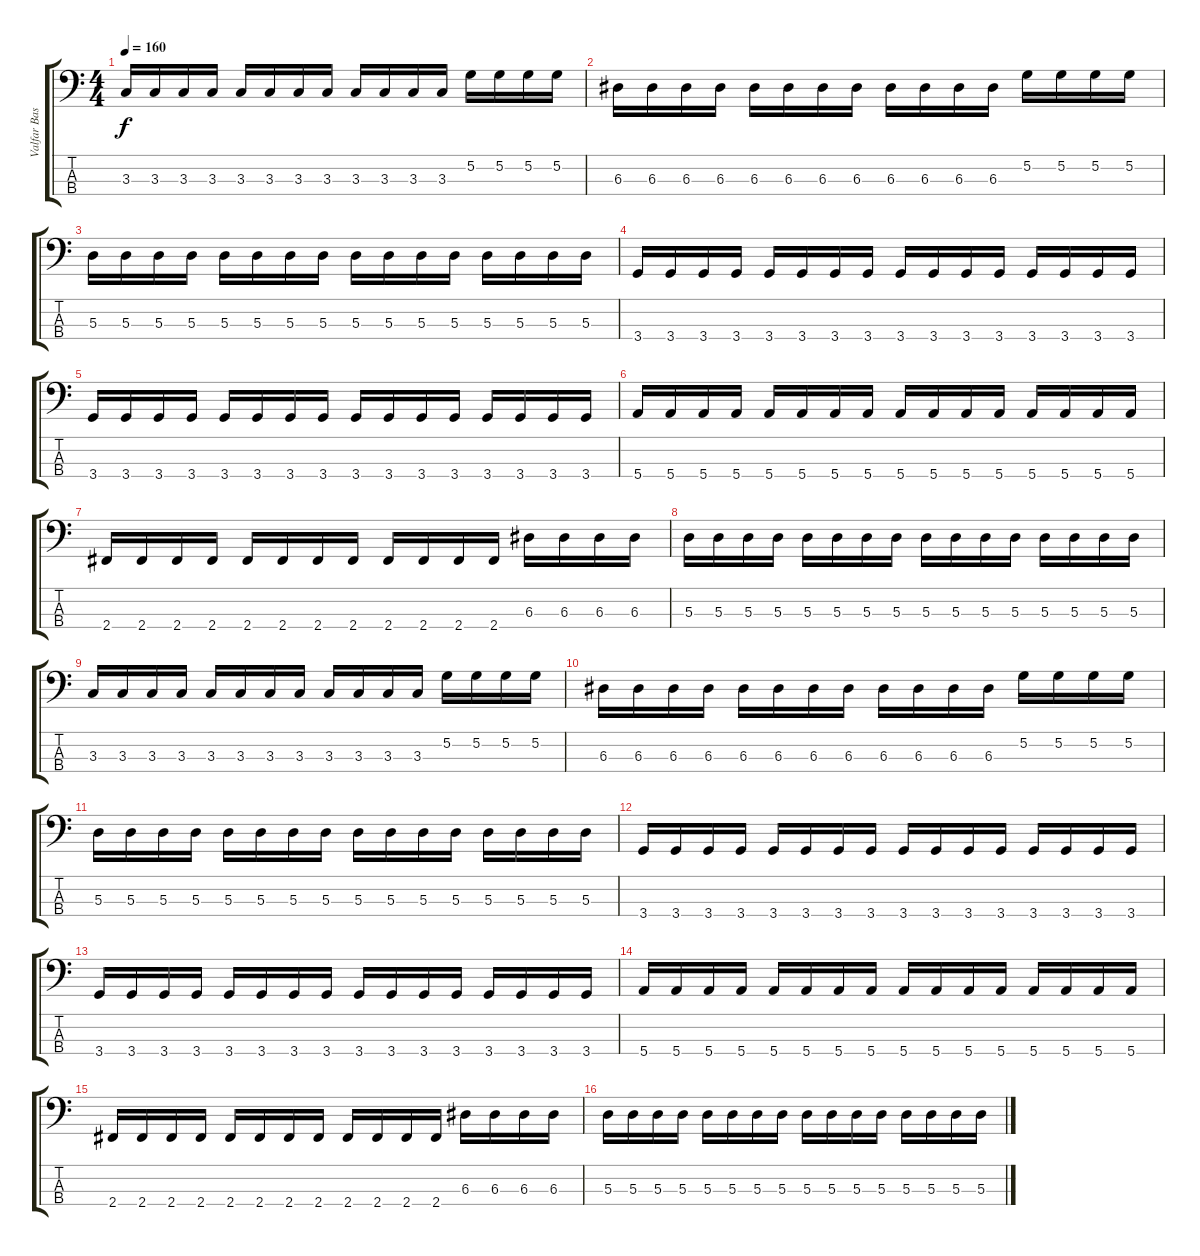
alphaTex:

\track ("Valfar Bass" "Valfar Bas") {instrument electricbasspick}
\staff {score tabs}
\tuning (G2 D2 A1 E1) {hide}
\ts (4 4)
\tempo 160
\clef f4
\ks c
3.3.16{dy f} 3.3.16 3.3.16 3.3.16 3.3.16 3.3.16 3.3.16 3.3.16 3.3.16 3.3.16 3.3.16 3.3.16 5.2.16 5.2.16 5.2.16 5.2.16 |
6.3.16 6.3.16 6.3.16 6.3.16 6.3.16 6.3.16 6.3.16 6.3.16 6.3.16 6.3.16 6.3.16 6.3.16 5.2.16 5.2.16 5.2.16 5.2.16 |
5.3.16 5.3.16 5.3.16 5.3.16 5.3.16 5.3.16 5.3.16 5.3.16 5.3.16 5.3.16 5.3.16 5.3.16 5.3.16 5.3.16 5.3.16 5.3.16 |
3.4.16 3.4.16 3.4.16 3.4.16 3.4.16 3.4.16 3.4.16 3.4.16 3.4.16 3.4.16 3.4.16 3.4.16 3.4.16 3.4.16 3.4.16 3.4.16 |
3.4.16 3.4.16 3.4.16 3.4.16 3.4.16 3.4.16 3.4.16 3.4.16 3.4.16 3.4.16 3.4.16 3.4.16 3.4.16 3.4.16 3.4.16 3.4.16 |
5.4.16 5.4.16 5.4.16 5.4.16 5.4.16 5.4.16 5.4.16 5.4.16 5.4.16 5.4.16 5.4.16 5.4.16 5.4.16 5.4.16 5.4.16 5.4.16 |
2.4.16 2.4.16 2.4.16 2.4.16 2.4.16 2.4.16 2.4.16 2.4.16 2.4.16 2.4.16 2.4.16 2.4.16 6.3.16 6.3.16 6.3.16 6.3.16 |
5.3.16 5.3.16 5.3.16 5.3.16 5.3.16 5.3.16 5.3.16 5.3.16 5.3.16 5.3.16 5.3.16 5.3.16 5.3.16 5.3.16 5.3.16 5.3.16 |
3.3.16 3.3.16 3.3.16 3.3.16 3.3.16 3.3.16 3.3.16 3.3.16 3.3.16 3.3.16 3.3.16 3.3.16 5.2.16 5.2.16 5.2.16 5.2.16 |
6.3.16 6.3.16 6.3.16 6.3.16 6.3.16 6.3.16 6.3.16 6.3.16 6.3.16 6.3.16 6.3.16 6.3.16 5.2.16 5.2.16 5.2.16 5.2.16 |
5.3.16 5.3.16 5.3.16 5.3.16 5.3.16 5.3.16 5.3.16 5.3.16 5.3.16 5.3.16 5.3.16 5.3.16 5.3.16 5.3.16 5.3.16 5.3.16 |
3.4.16 3.4.16 3.4.16 3.4.16 3.4.16 3.4.16 3.4.16 3.4.16 3.4.16 3.4.16 3.4.16 3.4.16 3.4.16 3.4.16 3.4.16 3.4.16 |
3.4.16 3.4.16 3.4.16 3.4.16 3.4.16 3.4.16 3.4.16 3.4.16 3.4.16 3.4.16 3.4.16 3.4.16 3.4.16 3.4.16 3.4.16 3.4.16 |
5.4.16 5.4.16 5.4.16 5.4.16 5.4.16 5.4.16 5.4.16 5.4.16 5.4.16 5.4.16 5.4.16 5.4.16 5.4.16 5.4.16 5.4.16 5.4.16 |
2.4.16 2.4.16 2.4.16 2.4.16 2.4.16 2.4.16 2.4.16 2.4.16 2.4.16 2.4.16 2.4.16 2.4.16 6.3.16 6.3.16 6.3.16 6.3.16 |
5.3.16 5.3.16 5.3.16 5.3.16 5.3.16 5.3.16 5.3.16 5.3.16 5.3.16 5.3.16 5.3.16 5.3.16 5.3.16 5.3.16 5.3.16 5.3.16
